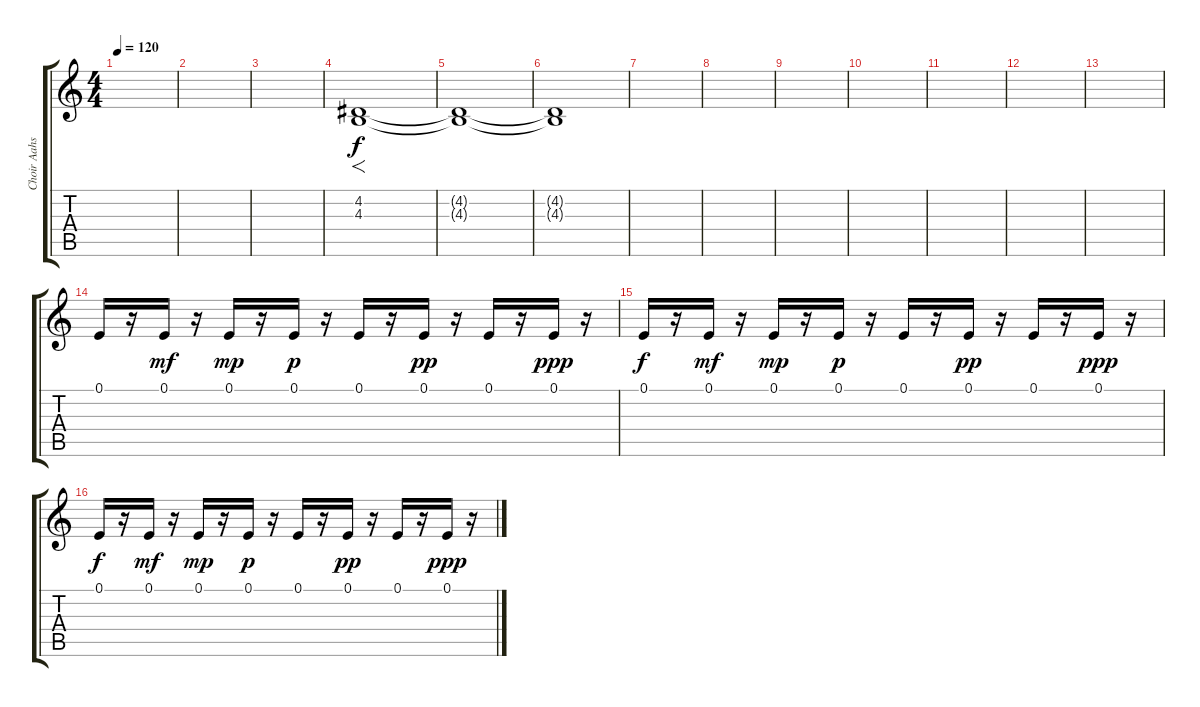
\track ("Choir Aahs" "Choir Aahs") {instrument choiraahs}
\staff {score tabs}
\tuning (E4 B3 G3 D3 A2 E2) {hide}
\ts (4 4)
\tempo 120
\clef g2
\ks c
|
|
|
(4.2 4.3).1{f} |
(4.2{t} 4.3{t}).1 |
(4.2{t} 4.3{t}).1 |
|
|
|
|
|
|
|
0.1.16 r.16 0.1.16{dy mf} r.16 0.1.16{dy mp} r.16 0.1.16{dy p} r.16 0.1.16 r.16 0.1.16{dy pp} r.16 0.1.16 r.16 0.1.16{dy ppp} r.16 |
0.1.16{dy f} r.16 0.1.16{dy mf} r.16 0.1.16{dy mp} r.16 0.1.16{dy p} r.16 0.1.16 r.16 0.1.16{dy pp} r.16 0.1.16 r.16 0.1.16{dy ppp} r.16 |
0.1.16{dy f} r.16 0.1.16{dy mf} r.16 0.1.16{dy mp} r.16 0.1.16{dy p} r.16 0.1.16 r.16 0.1.16{dy pp} r.16 0.1.16 r.16 0.1.16{dy ppp} r.16
